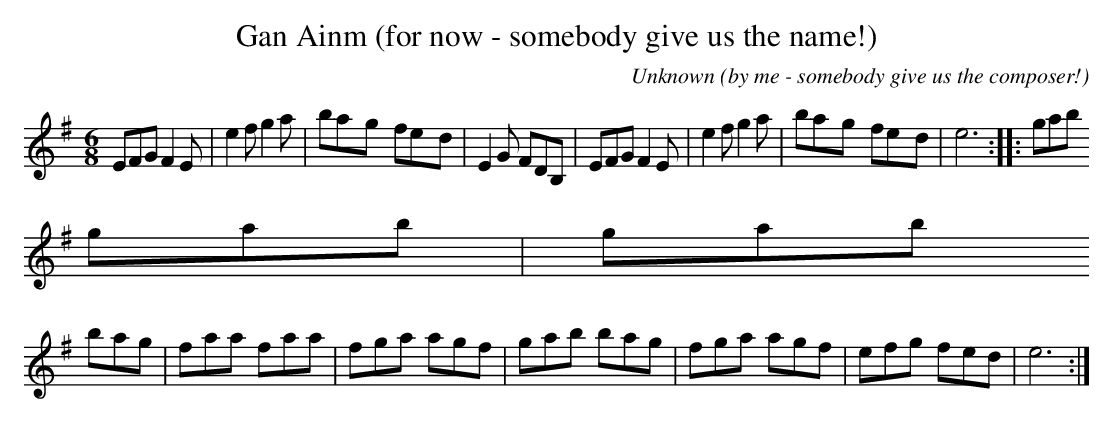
X:1
T:Gan Ainm (for now - somebody give us the name!)
M:6/8
L:1/8
C:Unknown (by me - somebody give us the composer!)
K:G
EFG F2E|e2fg2a-|ba-g- fe-d|E2G FDB,|EFG F2E|e2fg2a-|ba-g- fe-d-|e6::gab
gab|gab
bag|faa faa|fga agf|gab bag|fga agf|efg fed|e6:|
